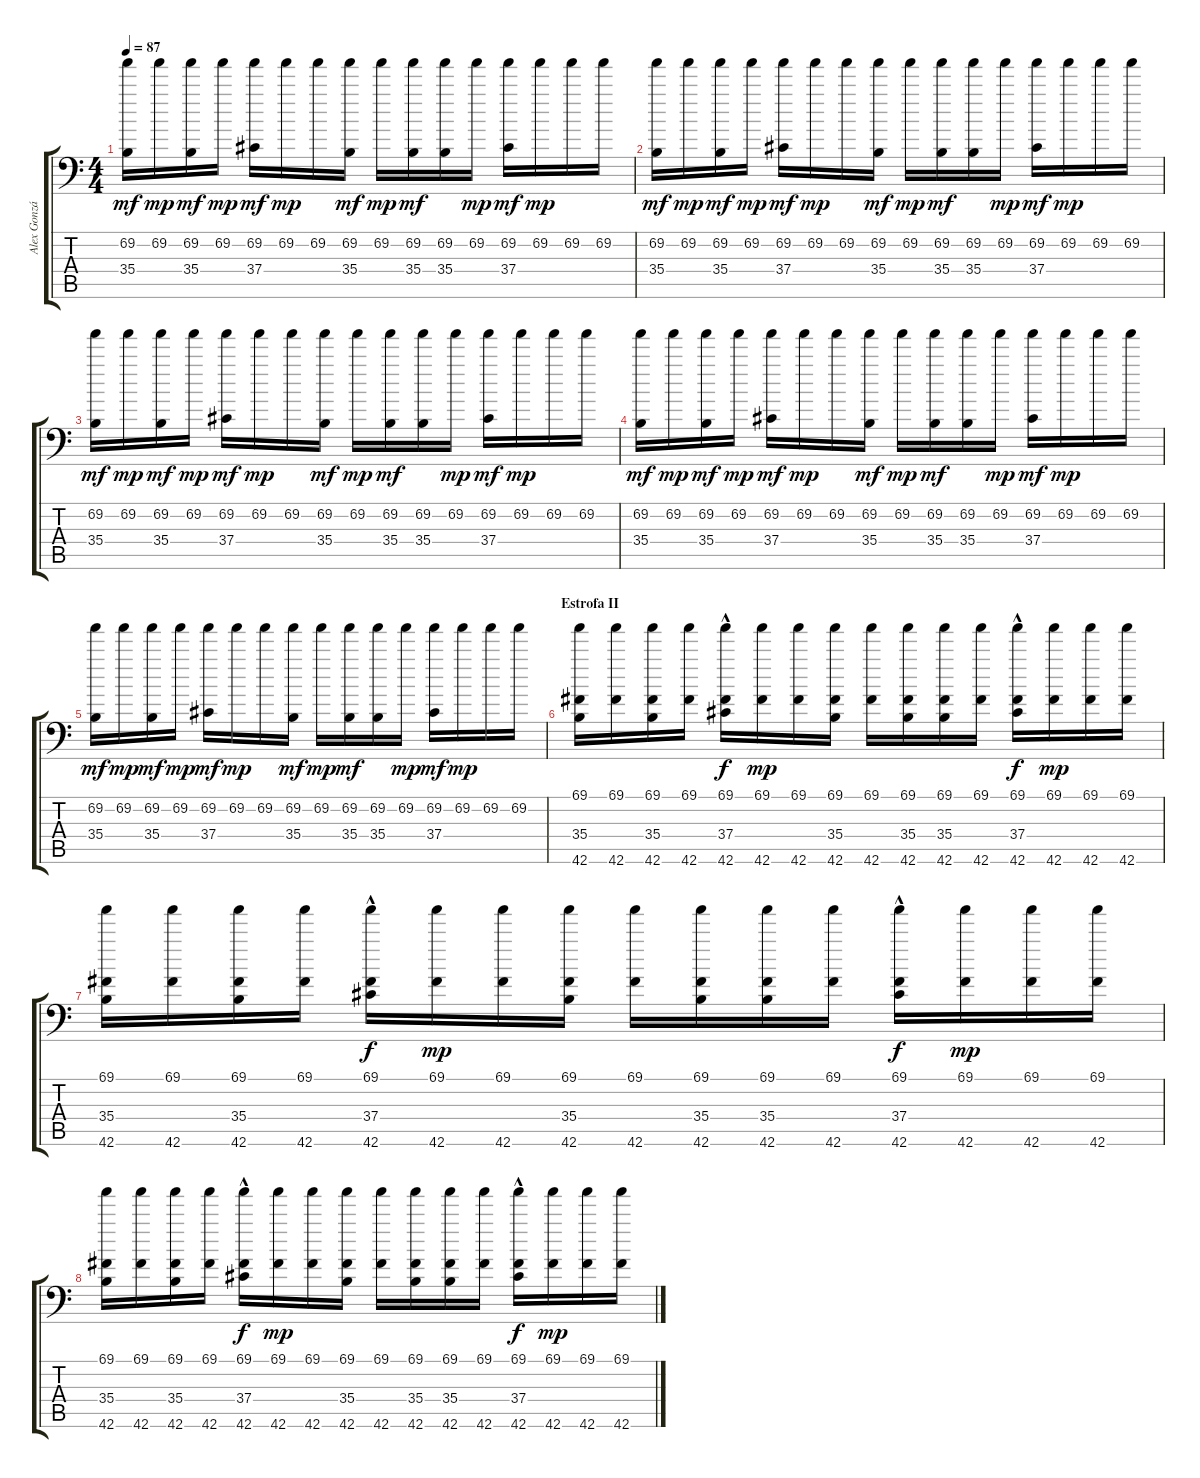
\track ("Alex González" "Alex Gonzá") {instrument acousticgrandpiano}
\staff {score tabs}
\tuning (C-1 C-1 C-1 C-1 C-1 C-1) {hide}
\ts (4 4)
\tempo 87
\clef f4
\ks c
(69.2 35.4).16{dy mf} 69.2.16{dy mp} (69.2 35.4).16{dy mf} 69.2.16{dy mp} (69.2 37.4).16{dy mf} 69.2.16{dy mp} 69.2.16 (69.2 35.4).16{dy mf} 69.2.16{dy mp} (69.2 35.4).16{dy mf} (69.2 35.4).16 69.2.16{dy mp} (69.2 37.4).16{dy mf} 69.2.16{dy mp} 69.2.16 69.2.16 |
(69.2 35.4).16{dy mf} 69.2.16{dy mp} (69.2 35.4).16{dy mf} 69.2.16{dy mp} (69.2 37.4).16{dy mf} 69.2.16{dy mp} 69.2.16 (69.2 35.4).16{dy mf} 69.2.16{dy mp} (69.2 35.4).16{dy mf} (69.2 35.4).16 69.2.16{dy mp} (69.2 37.4).16{dy mf} 69.2.16{dy mp} 69.2.16 69.2.16 |
(69.2 35.4).16{dy mf} 69.2.16{dy mp} (69.2 35.4).16{dy mf} 69.2.16{dy mp} (69.2 37.4).16{dy mf} 69.2.16{dy mp} 69.2.16 (69.2 35.4).16{dy mf} 69.2.16{dy mp} (69.2 35.4).16{dy mf} (69.2 35.4).16 69.2.16{dy mp} (69.2 37.4).16{dy mf} 69.2.16{dy mp} 69.2.16 69.2.16 |
(69.2 35.4).16{dy mf} 69.2.16{dy mp} (69.2 35.4).16{dy mf} 69.2.16{dy mp} (69.2 37.4).16{dy mf} 69.2.16{dy mp} 69.2.16 (69.2 35.4).16{dy mf} 69.2.16{dy mp} (69.2 35.4).16{dy mf} (69.2 35.4).16 69.2.16{dy mp} (69.2 37.4).16{dy mf} 69.2.16{dy mp} 69.2.16 69.2.16 |
(69.2 35.4).16{dy mf} 69.2.16{dy mp} (69.2 35.4).16{dy mf} 69.2.16{dy mp} (69.2 37.4).16{dy mf} 69.2.16{dy mp} 69.2.16 (69.2 35.4).16{dy mf} 69.2.16{dy mp} (69.2 35.4).16{dy mf} (69.2 35.4).16 69.2.16{dy mp} (69.2 37.4).16{dy mf} 69.2.16{dy mp} 69.2.16 69.2.16 |
\section ("" "Estrofa II")
(69.1 35.4 42.6).16 (69.1 42.6).16 (69.1 35.4 42.6).16 (69.1 42.6).16 (69.1 37.4 42.6{hac}).16{dy f} (69.1 42.6).16{dy mp} (69.1 42.6).16 (69.1 35.4 42.6).16 (69.1 42.6).16 (69.1 35.4 42.6).16 (69.1 35.4 42.6).16 (69.1 42.6).16 (69.1 37.4 42.6{hac}).16{dy f} (69.1 42.6).16{dy mp} (69.1 42.6).16 (69.1 42.6).16 |
(69.1 35.4 42.6).16 (69.1 42.6).16 (69.1 35.4 42.6).16 (69.1 42.6).16 (69.1 37.4 42.6{hac}).16{dy f} (69.1 42.6).16{dy mp} (69.1 42.6).16 (69.1 35.4 42.6).16 (69.1 42.6).16 (69.1 35.4 42.6).16 (69.1 35.4 42.6).16 (69.1 42.6).16 (69.1 37.4 42.6{hac}).16{dy f} (69.1 42.6).16{dy mp} (69.1 42.6).16 (69.1 42.6).16 |
(69.1 35.4 42.6).16 (69.1 42.6).16 (69.1 35.4 42.6).16 (69.1 42.6).16 (69.1 37.4 42.6{hac}).16{dy f} (69.1 42.6).16{dy mp} (69.1 42.6).16 (69.1 35.4 42.6).16 (69.1 42.6).16 (69.1 35.4 42.6).16 (69.1 35.4 42.6).16 (69.1 42.6).16 (69.1 37.4 42.6{hac}).16{dy f} (69.1 42.6).16{dy mp} (69.1 42.6).16 (69.1 42.6).16
